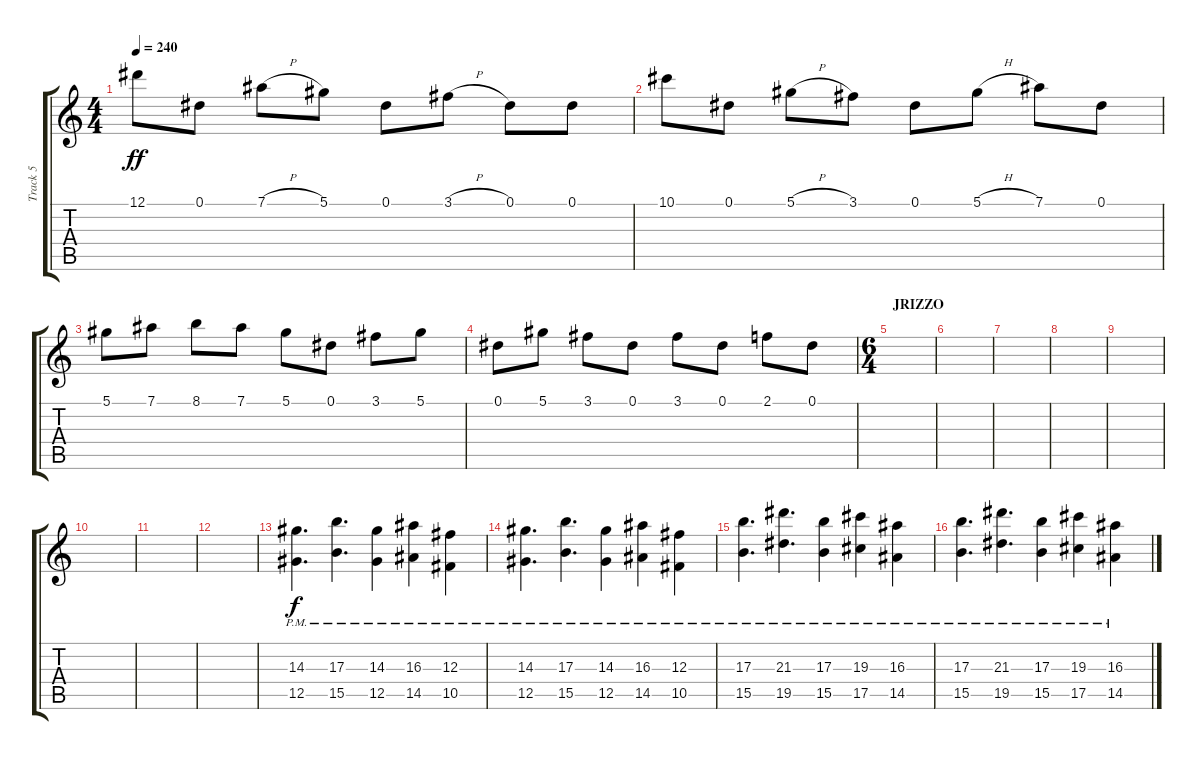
\track ("Track 5" "Track 5") {instrument overdrivenguitar}
\staff {score tabs}
\tuning (Eb4 Bb3 Gb3 Db3 Ab2 Db2) {hide}
\ts (4 4)
\tempo 240
\clef g2
\ks c
12.1.8{dy ff} 0.1.8 7.1{h}.8 5.1.8 0.1.8 3.1{h}.8 0.1.8 0.1.8 |
10.1.8 0.1.8 5.1{h}.8 3.1.8 0.1.8 5.1{h}.8 7.1.8 0.1.8 |
5.1.8 7.1.8 8.1.8 7.1.8 5.1.8 0.1.8 3.1.8 5.1.8 |
0.1.8 5.1.8 3.1.8 0.1.8 3.1.8 0.1.8 2.1.8 0.1.8 |
\ts (6 4)
\section ("" "JRIZZO")
|
|
|
|
|
|
|
|
(14.3{pm} 12.5{pm}).4{d dy f} (17.3{pm} 15.5{pm}).4{d} (14.3{pm} 12.5{pm}).4 (16.3{pm} 14.5{pm}).4 (12.3{pm} 10.5{pm}).4 |
(14.3{pm} 12.5{pm}).4{d} (17.3{pm} 15.5{pm}).4{d} (14.3{pm} 12.5{pm}).4 (16.3{pm} 14.5{pm}).4 (12.3{pm} 10.5{pm}).4 |
(17.3{pm} 15.5{pm}).4{d} (21.3{pm} 19.5{pm}).4{d} (17.3{pm} 15.5{pm}).4 (19.3{pm} 17.5{pm}).4 (16.3{pm} 14.5{pm}).4 |
(17.3{pm} 15.5{pm}).4{d} (21.3{pm} 19.5{pm}).4{d} (17.3{pm} 15.5{pm}).4 (19.3{pm} 17.5{pm}).4 (16.3{pm} 14.5{pm}).4
